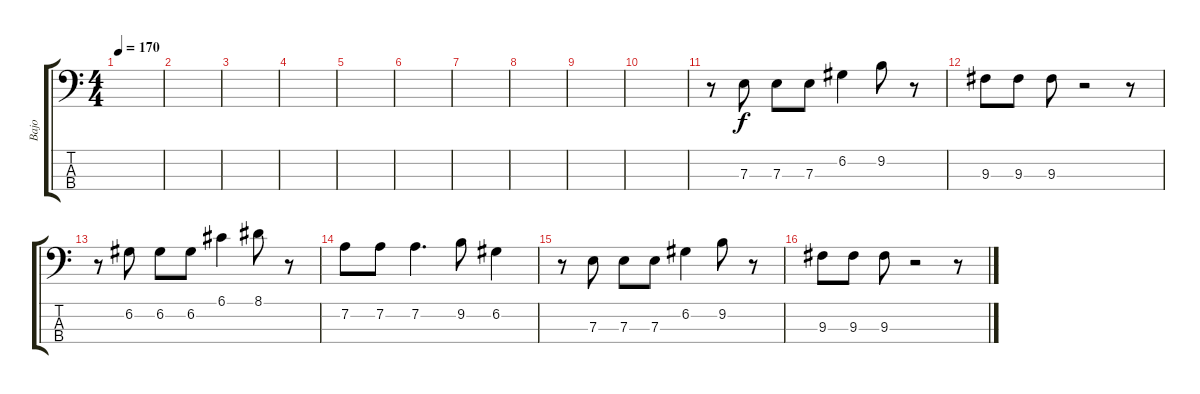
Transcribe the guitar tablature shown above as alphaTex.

\track ("Bajo" "Bajo") {instrument electricbassfinger}
\staff {score tabs}
\tuning (G2 D2 A1 E1) {hide}
\ts (4 4)
\tempo 170
\clef f4
\ks c
|
|
|
|
|
|
|
|
|
|
r.8 7.3.8 7.3.8 7.3.8 6.2.4 9.2.8 r.8 |
9.3.8 9.3.8 9.3.8 r.2 r.8 |
r.8 6.2.8 6.2.8 6.2.8 6.1.4 8.1.8 r.8 |
7.2.8 7.2.8 7.2.4{d} 9.2.8 6.2.4 |
r.8 7.3.8 7.3.8 7.3.8 6.2.4 9.2.8 r.8 |
9.3.8 9.3.8 9.3.8 r.2 r.8
